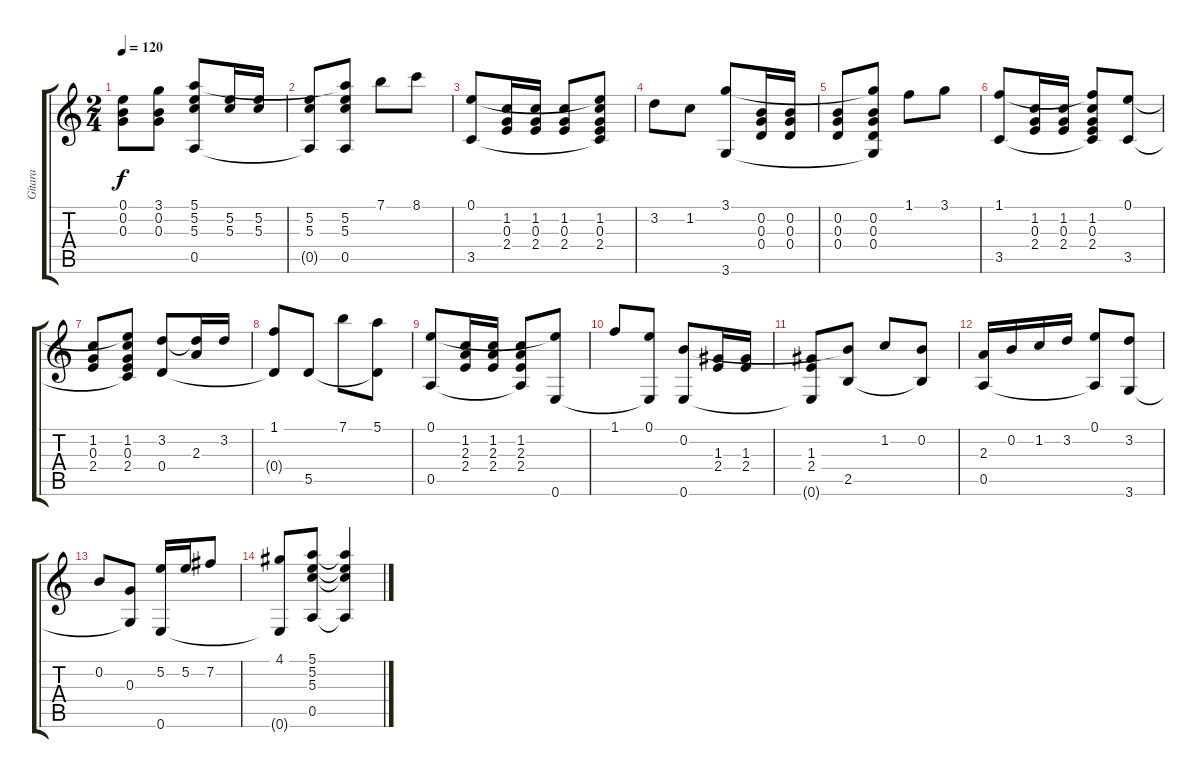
\track ("Gitara " "Gitara ") {instrument acousticguitarnylon}
\staff {score tabs}
\tuning (E4 B3 G3 D3 A2 E2) {hide}
\ts (2 4)
\tempo 120
\clef g2
\ks aminor
(0.1 0.2 0.3).8{dy f} (3.1 0.2 0.3).8 (5.1 5.2 5.3 0.5).8 (5.2 5.3).16 (5.2 5.3).16 |
(5.2 5.3 0.5{t}).8 (5.1{t} 5.2 5.3 0.5).8 7.1.8 8.1.8 |
(0.1 3.5).8 (1.2 0.3 2.4).16 (1.2 0.3 2.4).16 (1.2 0.3 2.4).8 (0.1{t} 1.2 0.3 2.4 3.5{t}).8 |
3.2.8 1.2.8 (3.1 3.6).8 (0.2 0.3 0.4).16 (0.2 0.3 0.4).16 |
(0.2 0.3 0.4).8 (3.1{t} 0.2 0.3 0.4 3.6{t}).8 1.1.8 3.1.8 |
(1.1 3.5).8 (1.2 0.3 2.4).16 (1.2 0.3 2.4).16 (1.1{t} 1.2 0.3 2.4 3.5{t}).8 (0.1 3.5).8 |
(1.2 0.3 2.4).8 (0.1{t} 1.2 0.3 2.4 3.5{t}).8 (3.2 0.4).8 (3.2{t} 2.3).16 3.2.16 |
(1.1 0.4{t}).8 5.5.8 7.1.8 (5.1 5.5{t}).8 |
(0.1 0.5).8 (1.2 2.3 2.4).16 (1.2 2.3 2.4).16 (1.2 2.3 2.4 0.5{t}).8 (0.1{t} 0.6).8 |
1.1.8 (0.1 0.6{t}).8 (0.2 0.6).8 (1.3 2.4).16 (1.3 2.4).16 |
(1.3 2.4 0.6{t}).8 (0.2{t} 2.5).8 1.2.8 (0.2 2.5{t}).8 |
(2.3 0.5).16 0.2.16 1.2.16 3.2.16 (0.1 0.5{t}).8 (3.2 3.6).8 |
0.2.8 (0.3 3.6{t}).8 (5.2 0.6).16 5.2.16 7.2.8 |
(4.1 0.6{t}).8 (5.1 5.2 5.3 0.5).8 (5.1{t} 5.2{t} 5.3{t} 0.5{t}).4
